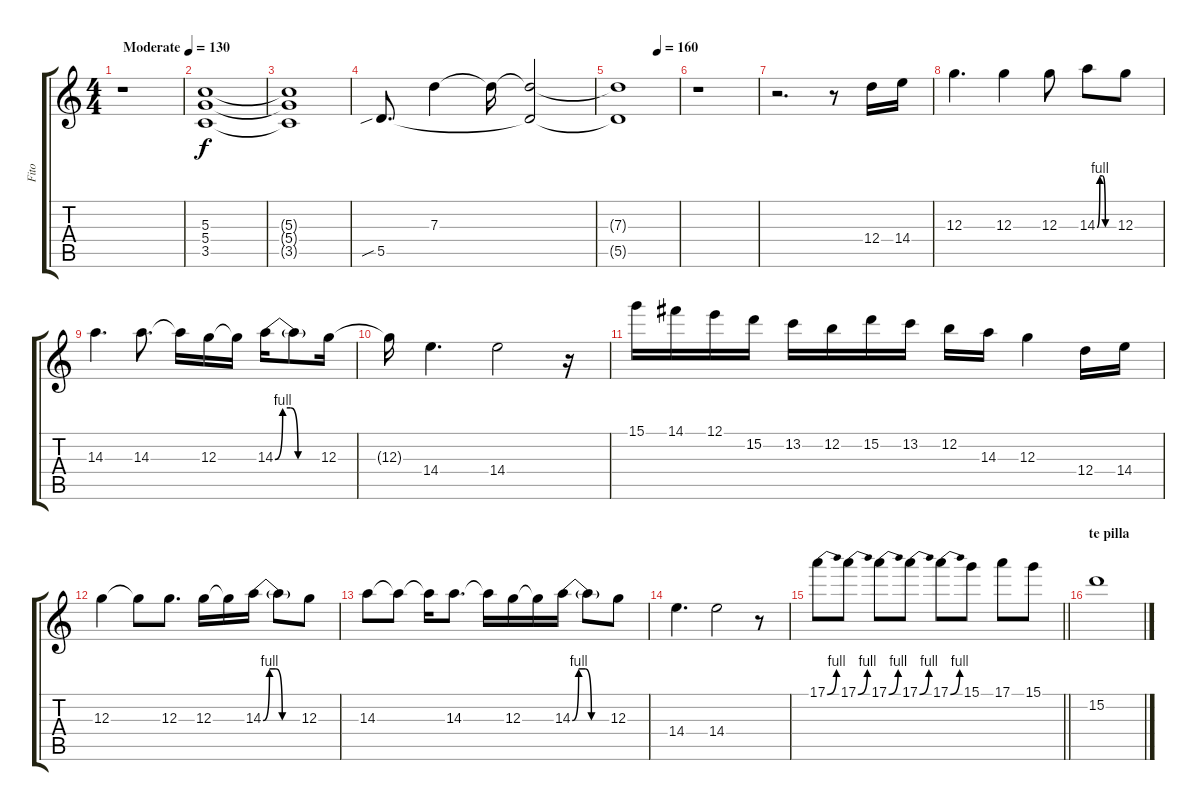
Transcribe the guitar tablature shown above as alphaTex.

\track ("Fito" "Fito") {instrument overdrivenguitar}
\staff {score tabs}
\tuning (E4 B3 G3 D3 A2 E2) {hide}
\ts (4 4)
\tempo (130 "Moderate")
\clef g2
\ks c
r.1{dy f instrument overdrivenguitar} |
(5.3 5.4 3.5).1 |
(5.3{t} 5.4{t} 3.5{t}).1 |
5.5{sib}.8{d} 7.3.4 7.3{t}.16 (7.3{t} 5.5{t}).2 |
\tempo (160 0.65625)
(7.3{t} 5.5{t}).1{volume 7} |
r.1 |
r.2{d} r.8 12.4.16{volume 11} 14.4.16 |
12.3.4{d} 12.3.4 12.3.8 14.3{be (custom 0 0 10 4 20 4 30 0 60 0)}.8 12.3.8 |
14.3.4{d} 14.3.8{d} 14.3{t}.16 12.3.16 12.3{t}.16 14.3{be (custom 0 0 10 4 20 4 30 0 60 0)}.16 14.3{t}.8 12.3.16 |
12.3{t}.16 14.4.4{d} 14.4.2 r.16 |
15.1.16 14.1.16 12.1.16 15.2.16 13.2.16 12.2.16 15.2.16 13.2.16 12.2.16 14.3.16 12.3.4 12.4.16 14.4.16 |
12.3.4 12.3{t}.8 12.3.8{d} 12.3.16 12.3{t}.16 14.3{be (custom 0 0 10 4 20 4 30 0 60 0)}.16 14.3{t}.8 12.3.8 |
14.3.8 14.3{t}.8 14.3{t}.16 14.3.8{d} 14.3{t}.16 12.3.16 12.3{t}.16 14.3{be (custom 0 0 10 4 20 4 30 0 60 0)}.16 14.3{t}.8 12.3.8 |
14.4.4{d} 14.4.2 r.8 |
\barLineRight lightlight
17.1{be (bend 0 0 60 4)}.8 17.1{be (bend 0 0 60 4)}.8 17.1{be (bend 0 0 60 4)}.8 17.1{be (bend 0 0 60 4)}.8 17.1{be (bend 0 0 60 4)}.8 15.1.8 17.1.8 15.1.8 |
\section ("" "te pilla")
15.2.1{volume 3}
